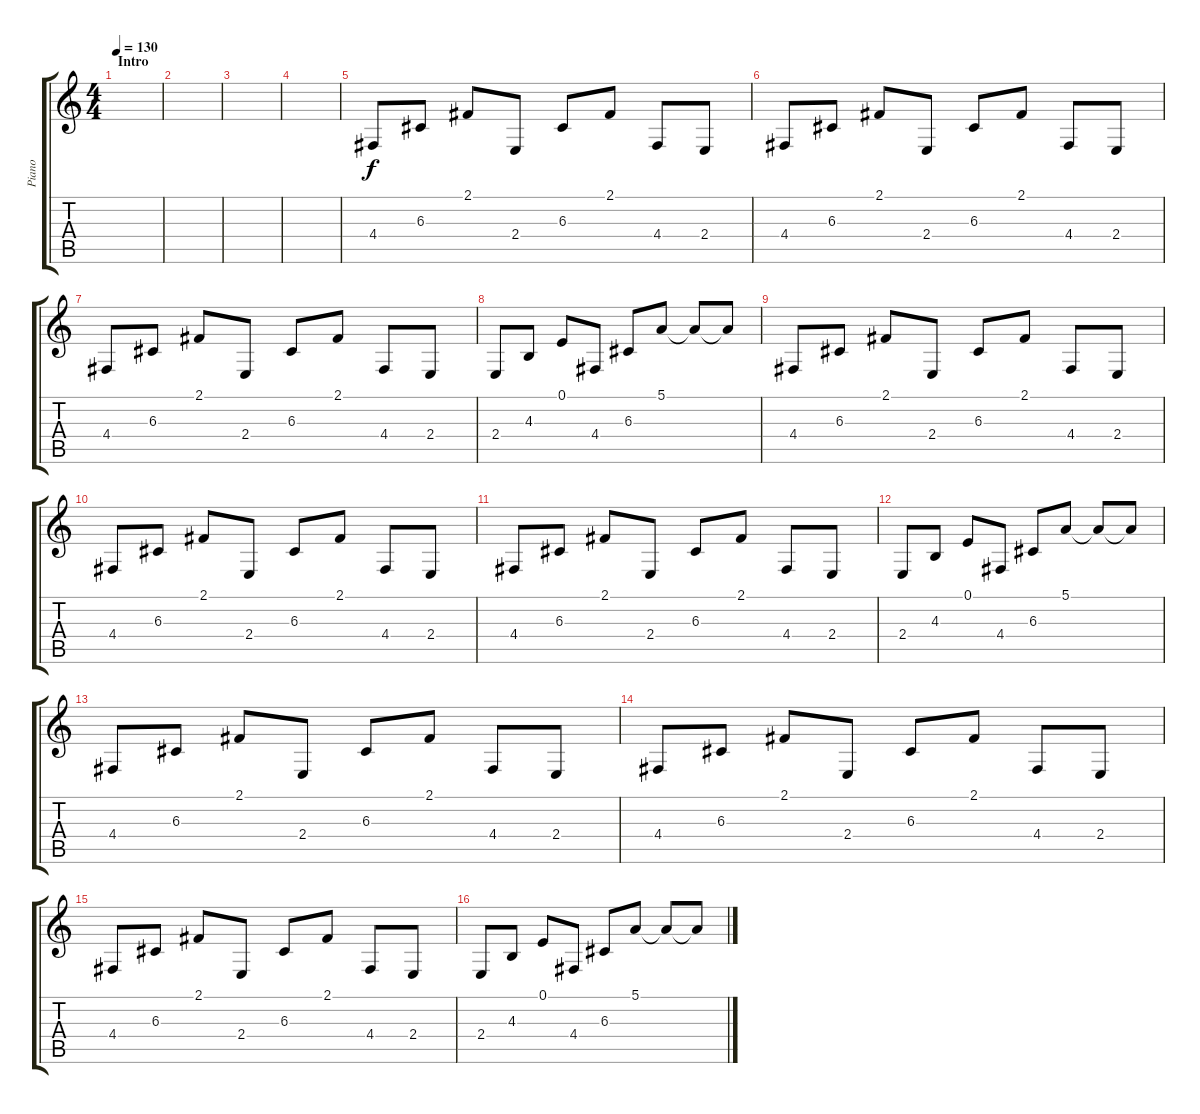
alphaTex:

\track ("Piano" "Piano") {instrument acousticgrandpiano}
\staff {score tabs}
\tuning (E4 B3 G3 D3 A2 E2) {hide}
\ts (4 4)
\section ("" "Intro")
\tempo 130
\clef g2
\ks c
|
|
|
|
4.4.8 6.3.8 2.1.8 2.4.8 6.3.8 2.1.8 4.4.8 2.4.8 |
4.4.8 6.3.8 2.1.8 2.4.8 6.3.8 2.1.8 4.4.8 2.4.8 |
4.4.8 6.3.8 2.1.8 2.4.8 6.3.8 2.1.8 4.4.8 2.4.8 |
2.4.8 4.3.8 0.1.8 4.4.8 6.3.8 5.1.8 5.1{t}.8 5.1{t}.8 |
4.4.8 6.3.8 2.1.8 2.4.8 6.3.8 2.1.8 4.4.8 2.4.8 |
4.4.8 6.3.8 2.1.8 2.4.8 6.3.8 2.1.8 4.4.8 2.4.8 |
4.4.8 6.3.8 2.1.8 2.4.8 6.3.8 2.1.8 4.4.8 2.4.8 |
2.4.8 4.3.8 0.1.8 4.4.8 6.3.8 5.1.8 5.1{t}.8 5.1{t}.8 |
4.4.8 6.3.8 2.1.8 2.4.8 6.3.8 2.1.8 4.4.8 2.4.8 |
4.4.8 6.3.8 2.1.8 2.4.8 6.3.8 2.1.8 4.4.8 2.4.8 |
4.4.8 6.3.8 2.1.8 2.4.8 6.3.8 2.1.8 4.4.8 2.4.8 |
2.4.8 4.3.8 0.1.8 4.4.8 6.3.8 5.1.8 5.1{t}.8 5.1{t}.8
